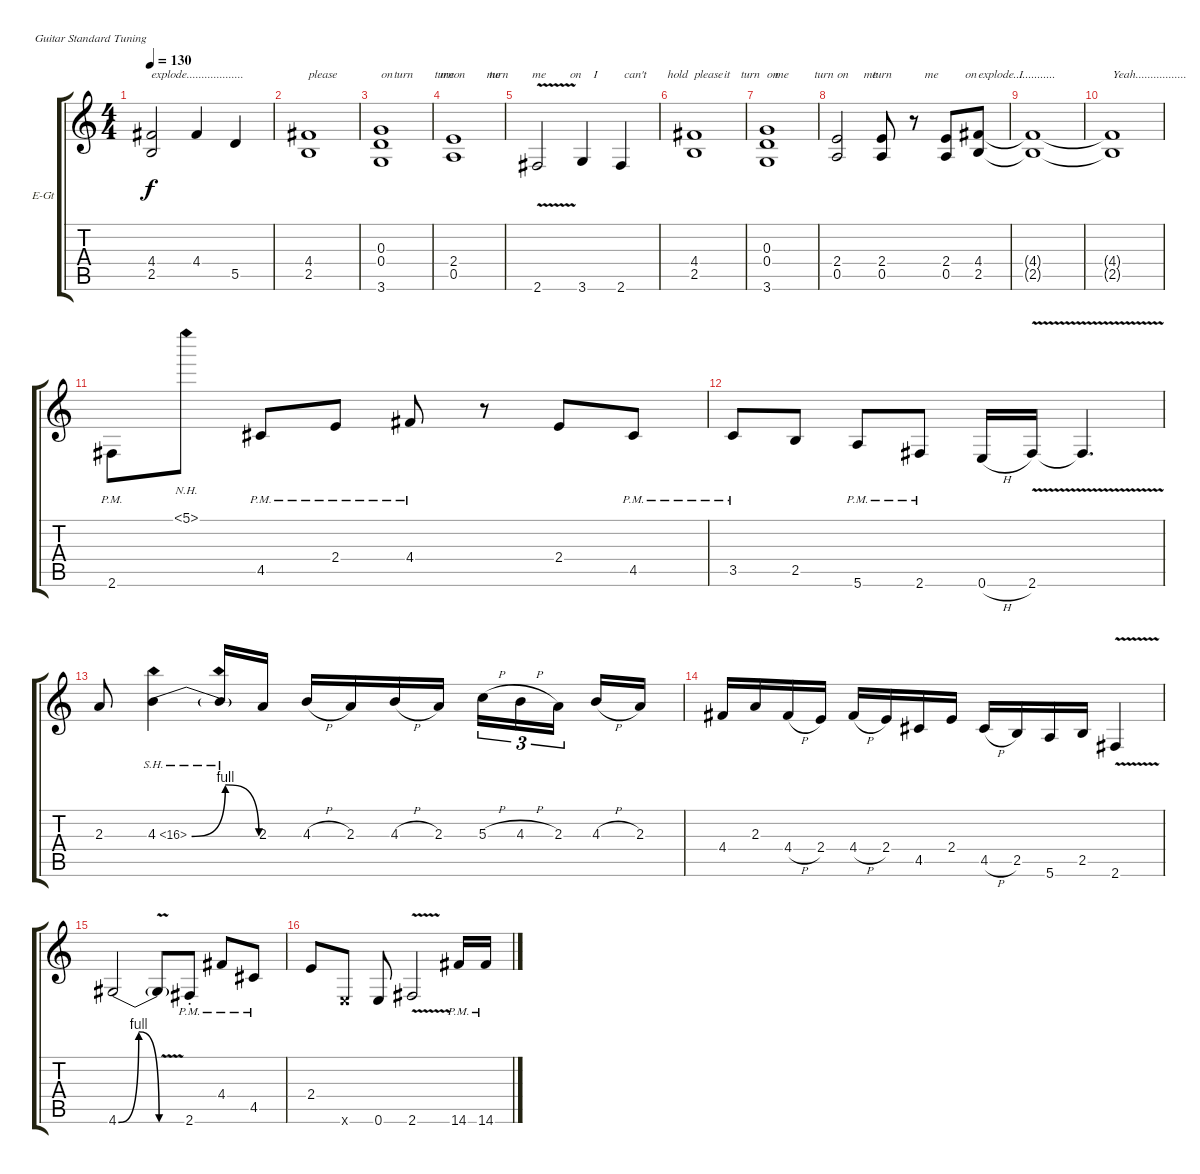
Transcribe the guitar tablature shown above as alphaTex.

\defaultSystemsLayout 4
\bracketExtendMode groupsimilarinstruments
\firstSystemTrackNameOrientation horizontal
\otherSystemsTrackNameOrientation horizontal
\track ("Wolf Hoffmann" "E-Gt") {instrument distortionguitar}
\staff {score tabs}
\tuning (E4 B3 G3 D3 A2 E2)
\ts (4 4)
\tempo 130
\clef g2
\ks c
(4.4 2.5).2{txt "explode..................." dy f} 4.4.4 5.5.4 |
(4.4 2.5).1{txt "please                   turn         me"} |
(0.3 0.4 3.6).1{txt "on              turn           me"} |
(2.4 0.5).1{txt "on        turn        me        on    I         can't       hold            it"} |
2.6{v}.2 3.6.4 2.6.4 |
(4.4 2.5).1{txt "please      turn     me    "} |
(0.3 0.4 3.6).1{txt "on            turn          me"} |
(2.4 0.5).2{txt "on        turn           me         on              I"} (2.4 0.5).8 r.8 (2.4 0.5).8 (4.4 2.5).8{txt "explode.............."} |
(4.4{t} 2.5{t}).1 |
(4.4{t} 2.5{t}).1{txt "Yeah................."} |
2.6{pm}.8 5.1{nh}.8 4.5{pm}.8 2.4{pm}.8 4.4{pm}.8 r.8 2.4.8 4.5{pm}.8 |
3.5{pm}.8 2.5.8 5.6{pm}.8 2.6{pm}.8 0.6{h}.16 2.6{v}.16 2.6{v t}.4{d} |
2.3.8 4.3{be (bendrelease 0 0 30 4 30 4 60 0) sh 12}.4 4.3{sh 12 t}.16 2.3.16 4.3{h}.16 2.3.16 4.3{h}.16 2.3.16 5.3{h}.16{tu (3 2)} 4.3{h}.16{tu (3 2)} 2.3.16{tu (3 2)} 4.3{h}.16 2.3.16 |
4.4.16 2.3.16 4.4{h}.16 2.4.16 4.4{h}.16 2.4.16 4.5.16 2.4.16 4.5{h}.16 2.5.16 5.6.16 2.5.16 2.6{v}.4 |
4.6{be (bendrelease 0 0 41.4 4 45 4 60 0)}.2 4.6{v t}.8 2.6{pm st}.8 4.4{pm}.8 4.5{pm}.8 |
2.4.8 0.6{x}.8 0.6.8 2.6{v}.2 14.6{pm}.16 14.6{pm}.16
